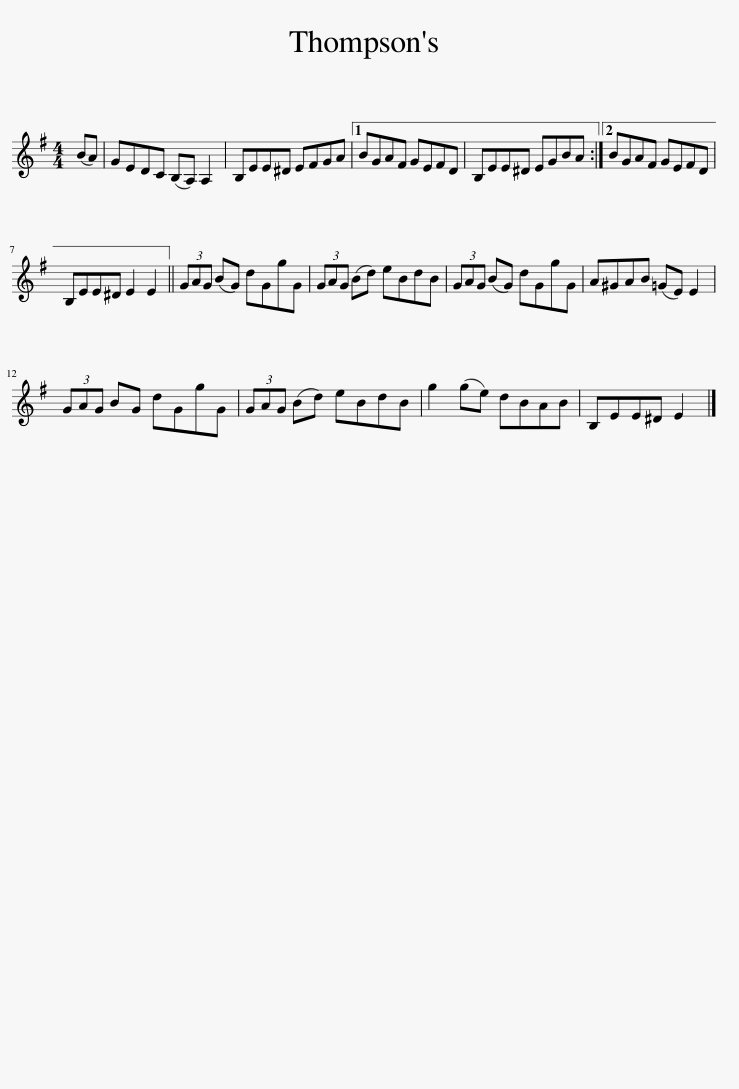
X:1
L:1/8
M:4/4
I:linebreak $
K:Emin
V:1 treble
V:1
 (BA) | GEDC (B,A,) A,2 | B,EE^D EFGA |1 BGAF GEFD | B,EE^D EGBA :|2 %5
 BGAF GEFD |$ B,EE^D E2 E2 || (3GAG (BG) dGgG | (3GAG (Bd) eBdB | (3GAG (BG) dGgG | %10
 A^GAB (=GE) E2 |$ (3GAG BG dGgG | (3GAG (Bd) eBdB | g2 (ge) dBAB | B,EE^D E2 |] %15
